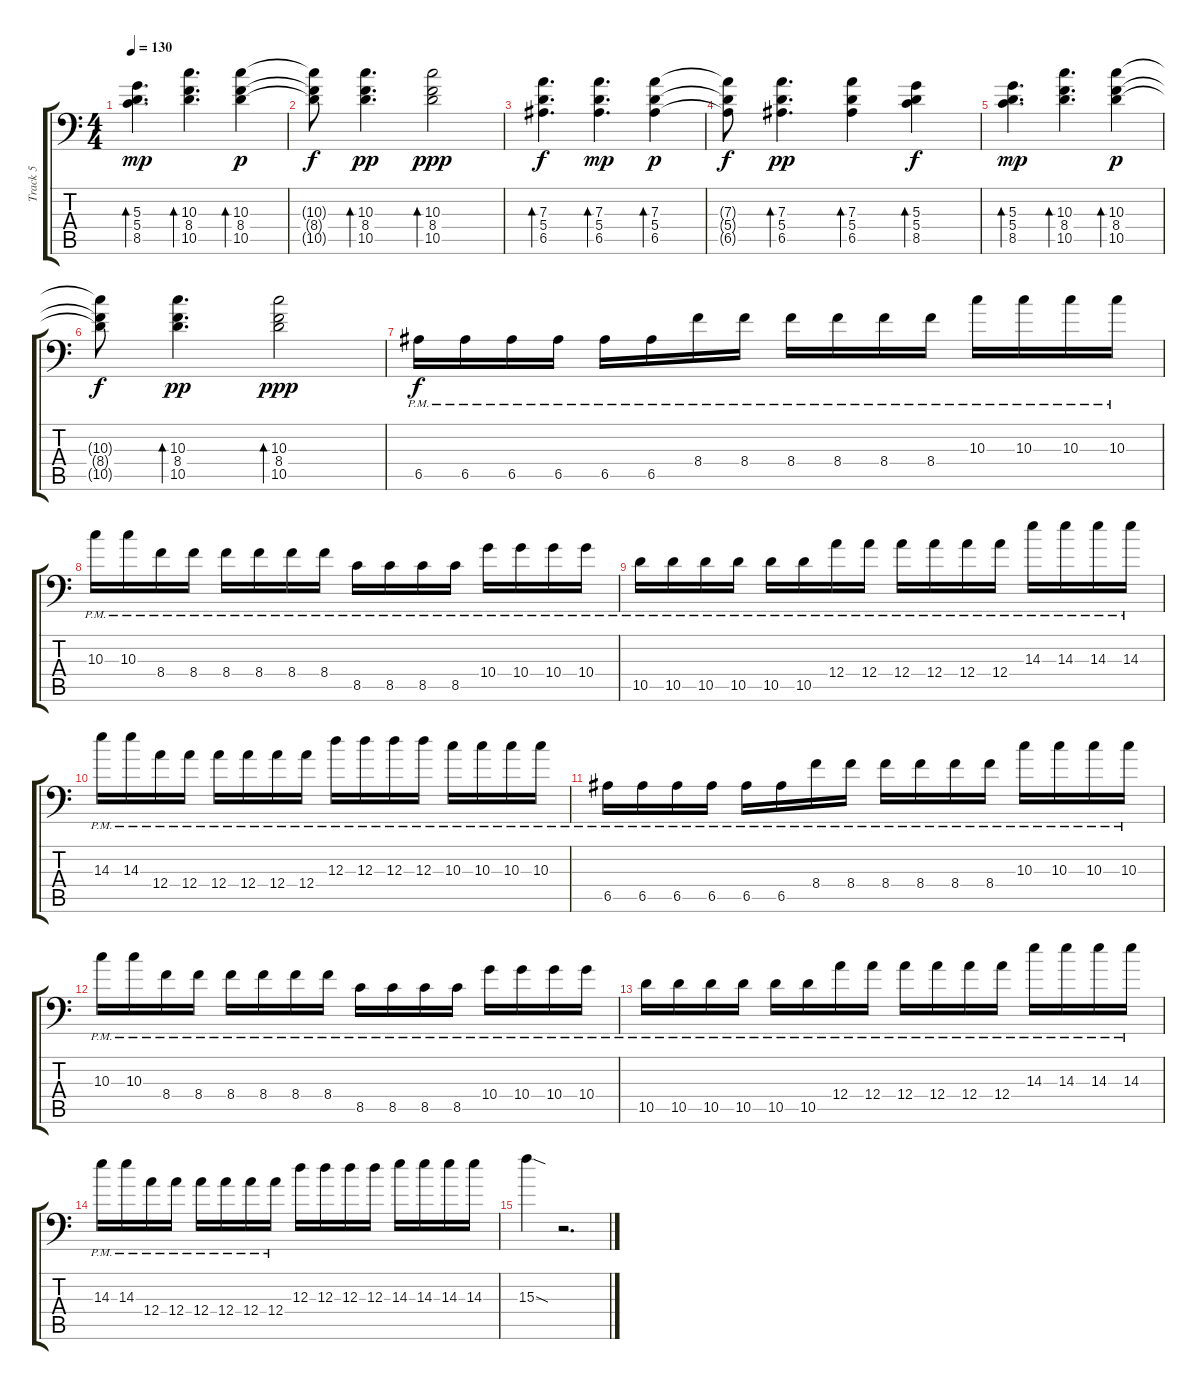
\track ("Track 5" "Track 5") {instrument overdrivenguitar}
\staff {score tabs}
\tuning (B3 Gb3 D3 A2 E2 A1) {hide}
\ts (4 4)
\tempo 130
\clef f4
\ks c
(5.3 5.4 8.5).4{d bd 240 dy mp} (10.3 8.4 10.5).4{d bd 240} (10.3 8.4 10.5).4{bd 240 dy p} |
(10.3{t} 8.4{t} 10.5{t}).8{dy f} (10.3 8.4 10.5).4{d bd 240 dy pp} (10.3 8.4 10.5).2{bd 240 dy ppp} |
(7.3 5.4 6.5).4{d bd 240 dy f} (7.3 5.4 6.5).4{d bd 240 dy mp} (7.3 5.4 6.5).4{bd 240 dy p} |
(7.3{t} 5.4{t} 6.5{t}).8{dy f} (7.3 5.4 6.5).4{d bd 240 dy pp} (7.3 5.4 6.5).4{bd 240} (5.3 5.4 8.5).4{bd 240 dy f} |
(5.3 5.4 8.5).4{d bd 240 dy mp} (10.3 8.4 10.5).4{d bd 240} (10.3 8.4 10.5).4{bd 240 dy p} |
(10.3{t} 8.4{t} 10.5{t}).8{dy f} (10.3 8.4 10.5).4{d bd 240 dy pp} (10.3 8.4 10.5).2{bd 240 dy ppp} |
6.5{pm}.16{dy f instrument overdrivenguitar} 6.5{pm}.16 6.5{pm}.16 6.5{pm}.16 6.5{pm}.16 6.5{pm}.16 8.4{pm}.16 8.4{pm}.16 8.4{pm}.16 8.4{pm}.16 8.4{pm}.16 8.4{pm}.16 10.3{pm}.16 10.3{pm}.16 10.3{pm}.16 10.3{pm}.16 |
10.3{pm}.16 10.3{pm}.16 8.4{pm}.16 8.4{pm}.16 8.4{pm}.16 8.4{pm}.16 8.4{pm}.16 8.4{pm}.16 8.5{pm}.16 8.5{pm}.16 8.5{pm}.16 8.5{pm}.16 10.4{pm}.16 10.4{pm}.16 10.4{pm}.16 10.4{pm}.16 |
10.5{pm}.16 10.5{pm}.16 10.5{pm}.16 10.5{pm}.16 10.5{pm}.16 10.5{pm}.16 12.4{pm}.16 12.4{pm}.16 12.4{pm}.16 12.4{pm}.16 12.4{pm}.16 12.4{pm}.16 14.3{pm}.16 14.3{pm}.16 14.3{pm}.16 14.3{pm}.16 |
14.3{pm}.16 14.3{pm}.16 12.4{pm}.16 12.4{pm}.16 12.4{pm}.16 12.4{pm}.16 12.4{pm}.16 12.4{pm}.16 12.3{pm}.16 12.3{pm}.16 12.3{pm}.16 12.3{pm}.16 10.3{pm}.16 10.3{pm}.16 10.3{pm}.16 10.3{pm}.16 |
6.5{pm}.16 6.5{pm}.16 6.5{pm}.16 6.5{pm}.16 6.5{pm}.16 6.5{pm}.16 8.4{pm}.16 8.4{pm}.16 8.4{pm}.16 8.4{pm}.16 8.4{pm}.16 8.4{pm}.16 10.3{pm}.16 10.3{pm}.16 10.3{pm}.16 10.3{pm}.16 |
10.3{pm}.16 10.3{pm}.16 8.4{pm}.16 8.4{pm}.16 8.4{pm}.16 8.4{pm}.16 8.4{pm}.16 8.4{pm}.16 8.5{pm}.16 8.5{pm}.16 8.5{pm}.16 8.5{pm}.16 10.4{pm}.16 10.4{pm}.16 10.4{pm}.16 10.4{pm}.16 |
10.5{pm}.16 10.5{pm}.16 10.5{pm}.16 10.5{pm}.16 10.5{pm}.16 10.5{pm}.16 12.4{pm}.16 12.4{pm}.16 12.4{pm}.16 12.4{pm}.16 12.4{pm}.16 12.4{pm}.16 14.3{pm}.16 14.3{pm}.16 14.3{pm}.16 14.3{pm}.16 |
14.3{pm}.16 14.3{pm}.16 12.4{pm}.16 12.4{pm}.16 12.4{pm}.16 12.4{pm}.16 12.4{pm}.16 12.4{pm}.16 12.3.16 12.3.16 12.3.16 12.3.16 14.3.16 14.3.16 14.3.16 14.3.16 |
15.3{sod}.4 r.2{d}
